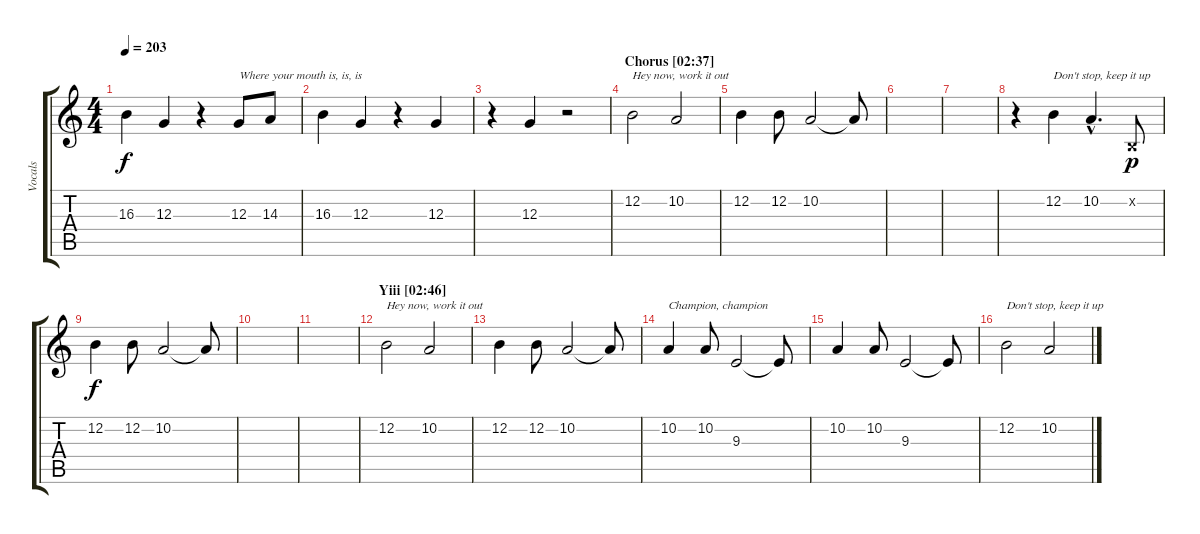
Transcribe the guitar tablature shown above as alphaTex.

\track ("Vocals" "Vocals") {instrument accordion}
\staff {score tabs}
\tuning (E4 B3 G3 D3 A2 E2) {hide}
\ts (4 4)
\tempo 203
\clef g2
\ks c
16.3.4{dy f} 12.3.4 r.4 12.3.8{txt "Where your mouth is, is, is"} 14.3.8 |
16.3.4 12.3.4 r.4 12.3.4 |
r.4 12.3.4 r.2 |
\section ("" "Chorus [02:37]")
12.2.2{txt "Hey now, work it out"} 10.2.2 |
12.2.4 12.2.8 10.2.2 10.2{t}.8 |
|
|
r.4 12.2.4{txt "Don't stop, keep it up"} 10.2{hac}.4{d} 0.2{x}.8{dy p} |
12.2.4{dy f} 12.2.8 10.2.2 10.2{t}.8 |
|
|
\section ("" "Yiii [02:46]")
12.2.2{txt "Hey now, work it out" volume 14} 10.2.2 |
12.2.4 12.2.8 10.2.2 10.2{t}.8 |
10.2.4{txt "Champion, champion"} 10.2.8 9.3.2 9.3{t}.8 |
10.2.4 10.2.8 9.3.2 9.3{t}.8 |
12.2.2{txt "Don't stop, keep it up"} 10.2.2
